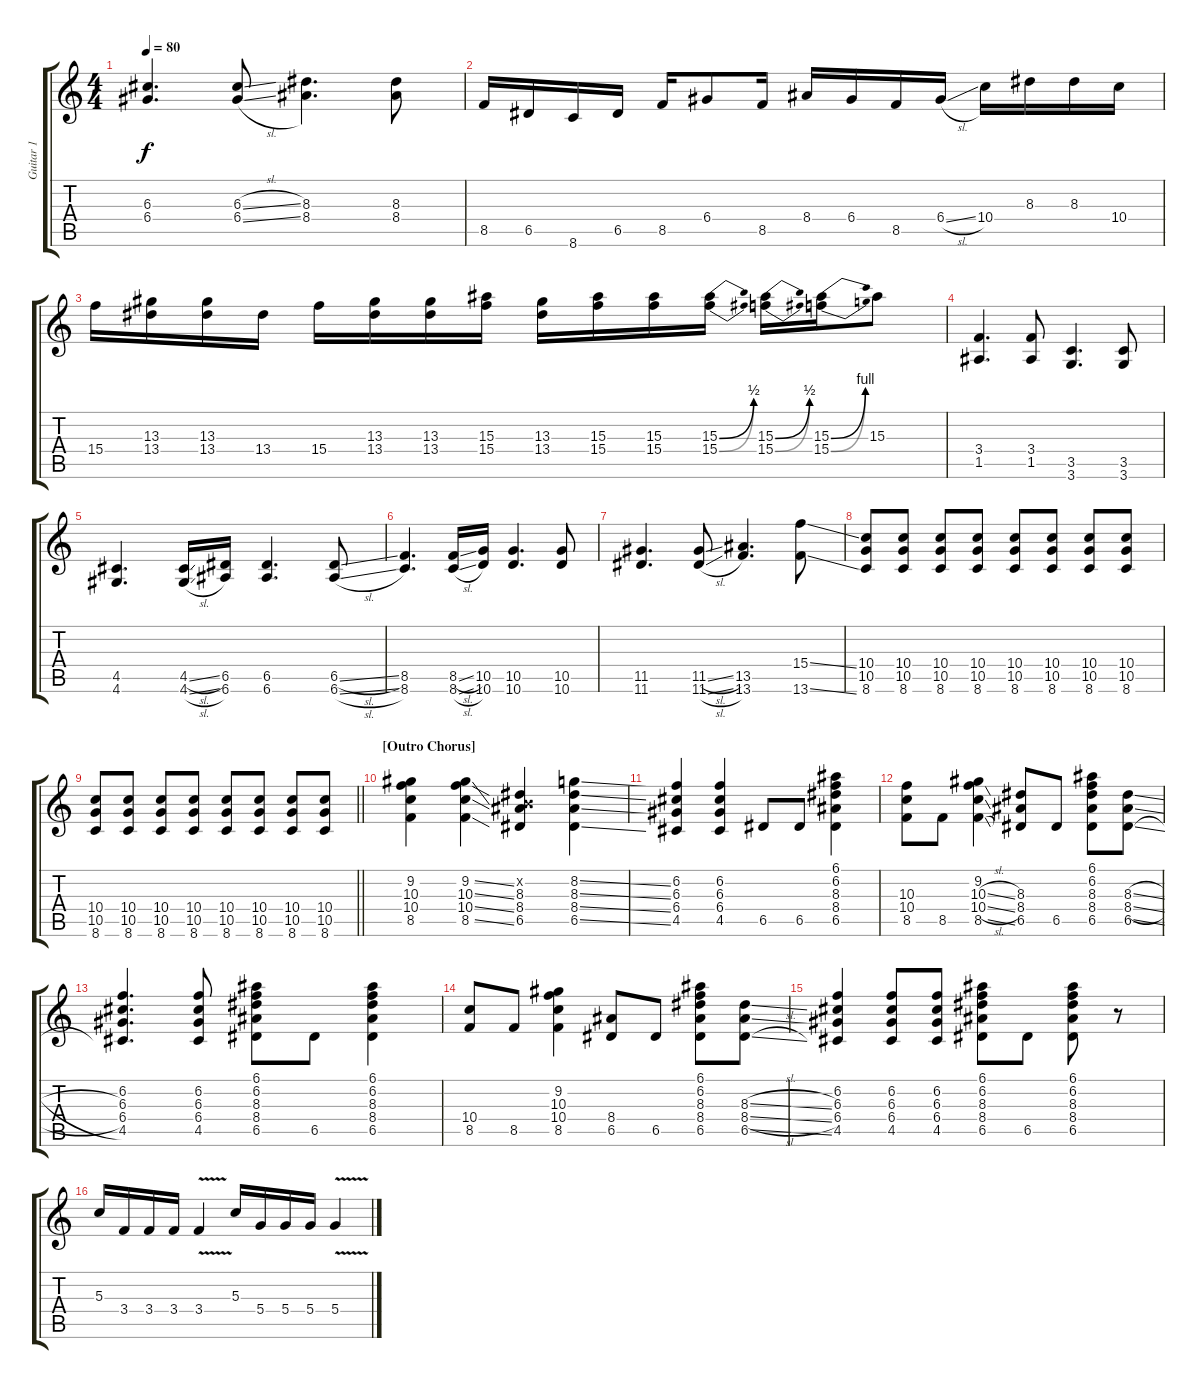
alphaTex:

\track ("Guitar 1" "Guitar 1") {instrument electricguitarjazz}
\staff {score tabs}
\tuning (E4 B3 G3 D3 A2 E2) {hide}
\ts (4 4)
\tempo 80
\clef g2
\ks c
(6.3 6.4).4{d dy f} (6.3{sl} 6.4{sl}).8 (8.3 8.4).4{d} (8.3 8.4).8 |
8.5.16 6.5.16 8.6.16 6.5.16 8.5.16 6.4.8 8.5.16 8.4.16 6.4.16 8.5.16 6.4{sl}.16 10.4.16 8.3.16 8.3.16 10.4.16 |
15.4.16 (13.3 13.4).16 (13.3 13.4).16 13.4.16 15.4.16 (13.3 13.4).16 (13.3 13.4).16 (15.3 15.4).16 (13.3 13.4).16 (15.3 15.4).16 (15.3 15.4).16 (15.3{be (bend 0 0 60 2)} 15.4{be (bend 0 0 60 2)}).16 (15.3{be (bend 0 0 60 2)} 15.4{be (bend 0 0 60 2)}).16 (15.3{be (bend 0 0 60 4)} 15.4{be (bend 0 0 60 4)}).16 15.3.8 |
(3.4 1.5).4{d} (3.4 1.5).8 (3.5 3.6).4{d} (3.5 3.6).8 |
(4.5 4.6).4{d} (4.5{sl} 4.6{sl}).16 (6.5 6.6).16 (6.5 6.6).4{d} (6.5{sl} 6.6{sl}).8 |
(8.5 8.6).4{d} (8.5{sl} 8.6{sl}).16 (10.5 10.6).16 (10.5 10.6).4{d} (10.5 10.6).8 |
(11.5 11.6).4{d} (11.5{sl} 11.6{sl}).8 (13.5 13.6).4{d} (15.4{ss} 13.6{ss}).8 |
(10.4 10.5 8.6).8 (10.4 10.5 8.6).8 (10.4 10.5 8.6).8 (10.4 10.5 8.6).8 (10.4 10.5 8.6).8 (10.4 10.5 8.6).8 (10.4 10.5 8.6).8 (10.4 10.5 8.6).8 |
\barLineRight lightlight
(10.4 10.5 8.6).8 (10.4 10.5 8.6).8 (10.4 10.5 8.6).8 (10.4 10.5 8.6).8 (10.4 10.5 8.6).8 (10.4 10.5 8.6).8 (10.4 10.5 8.6).8 (10.4 10.5 8.6).8 |
\section ("" "[Outro Chorus]")
(9.2 10.3 10.4 8.5).4 (9.2{ss} 10.3{ss} 10.4{ss} 8.5{ss}).4 (0.2{x} 8.3 8.4 6.5).4 (8.2{ss} 8.3{ss} 8.4{ss} 6.5{ss}).4 |
(6.2 6.3 6.4 4.5).4 (6.2 6.3 6.4 4.5).4 6.5.8 6.5.8 (6.1 6.2 8.3 8.4 6.5).4 |
(10.3 10.4 8.5).8 8.5.8 (9.2 10.3{sl} 10.4{sl} 8.5{sl}).4 (8.3 8.4 6.5).8 6.5.8 (6.1 6.2 8.3 8.4 6.5).8 (8.3{sl} 8.4{sl} 6.5{sl}).8 |
(6.2 6.3 6.4 4.5).4{d} (6.2 6.3 6.4 4.5).8 (6.1 6.2 8.3 8.4 6.5).8 6.5.8 (6.1 6.2 8.3 8.4 6.5).4 |
(10.4 8.5).8 8.5.8 (9.2 10.3 10.4 8.5).4 (8.4 6.5).8 6.5.8 (6.1 6.2 8.3 8.4 6.5).8 (8.3{sl} 8.4{sl} 6.5{sl}).8 |
(6.2 6.3 6.4 4.5).4 (6.2 6.3 6.4 4.5).8 (6.2 6.3 6.4 4.5).8 (6.1 6.2 8.3 8.4 6.5).8 6.5.8 (6.1 6.2 8.3 8.4 6.5).8 r.8 |
5.3.16 3.4.16 3.4.16 3.4.16 3.4{v}.4 5.3.16 5.4.16 5.4.16 5.4.16 5.4{v}.4
